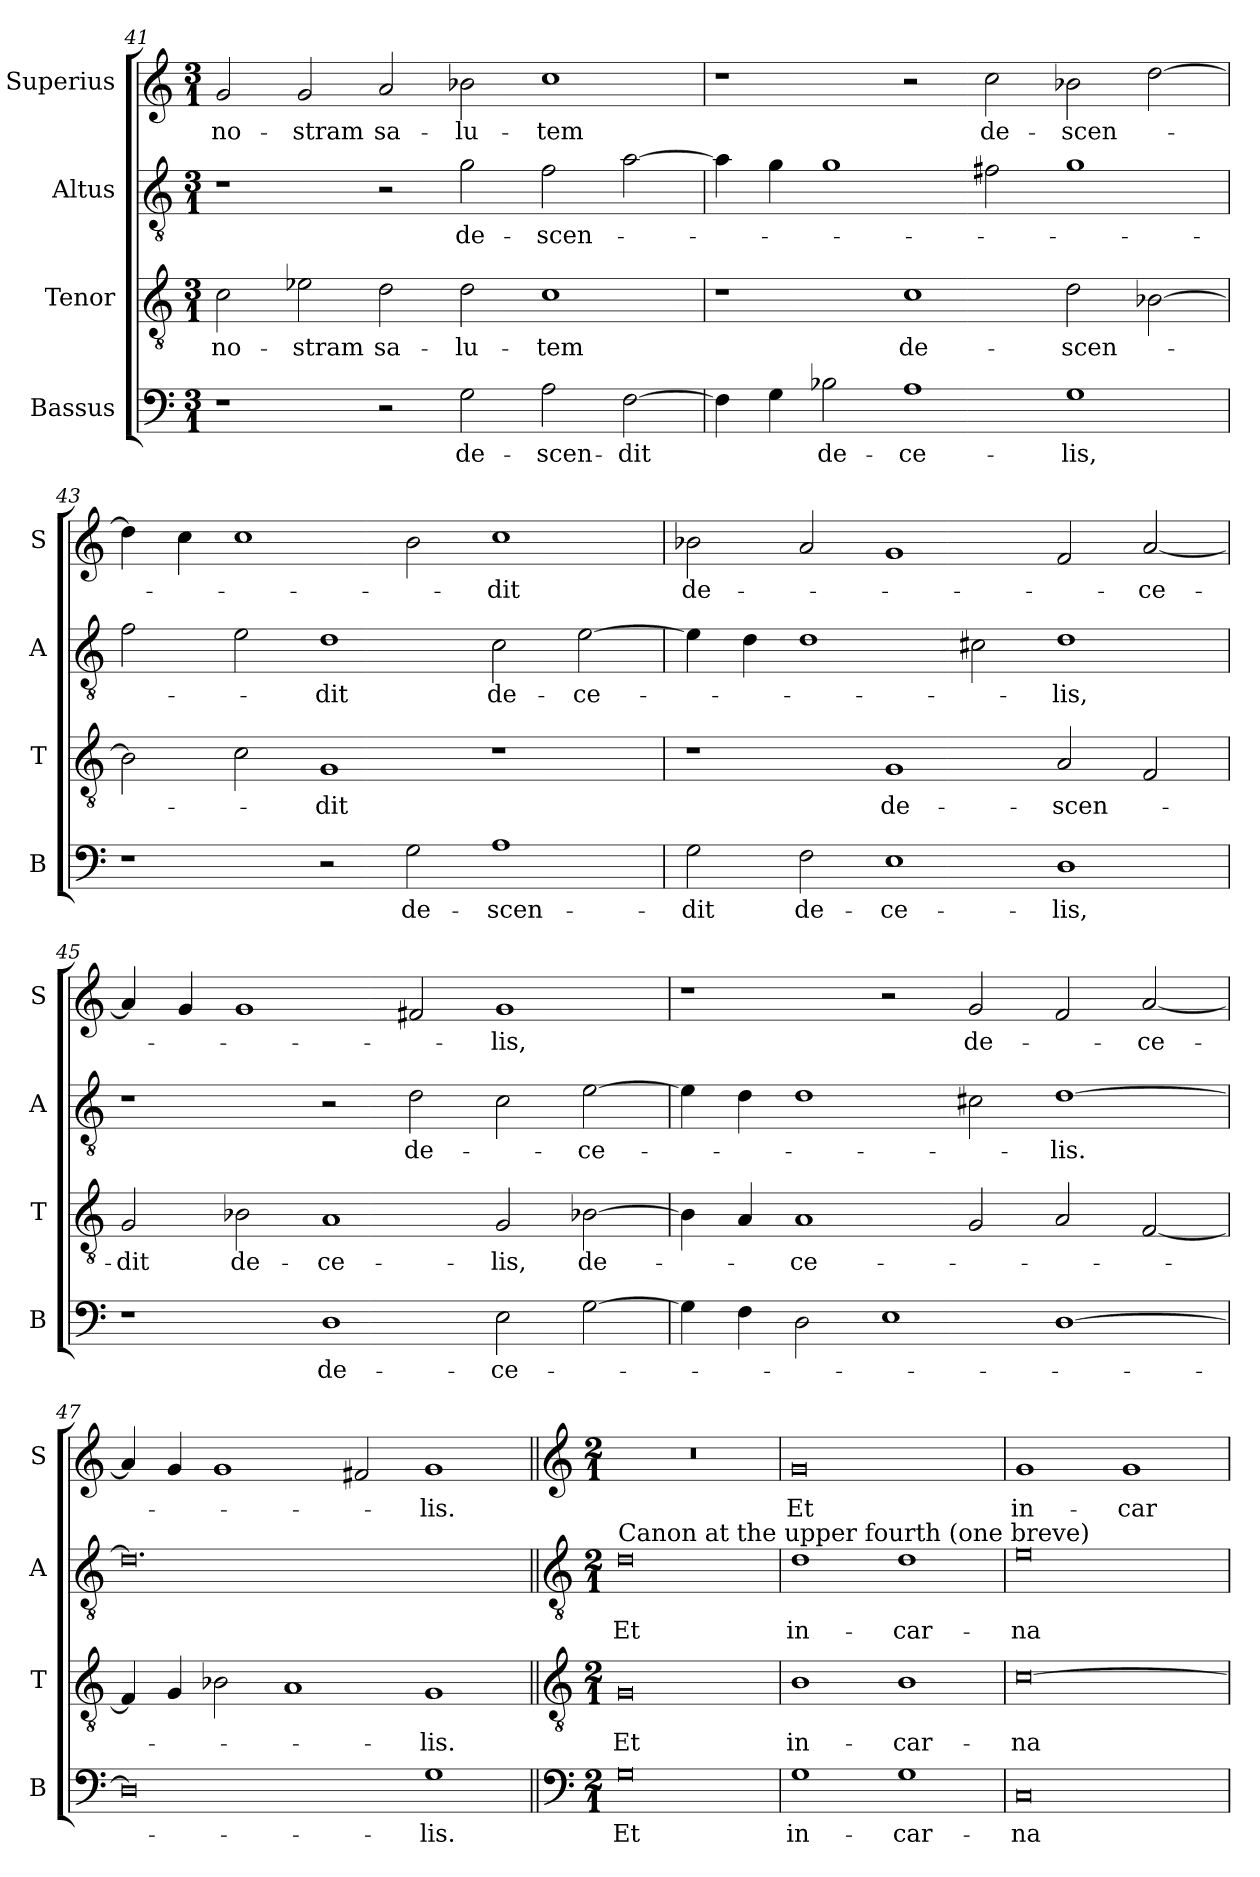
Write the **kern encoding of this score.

**kern	**text	**kern	**text	**kern	**text	**kern	**text
*part4	*part4	*part3	*part3	*part2	*part2	*part1	*part1
*staff4	*staff4	*staff3	*staff3	*staff2	*staff2	*staff1	*staff1
*I"Bassus	*	*I"Tenor	*	*I"Altus	*	*I"Superius	*
*I'B	*	*I'T	*	*I'A	*	*I'S	*
*clefF4	*	*clefGv2	*	*clefGv2	*	*clefG2	*
*k[]	*	*k[]	*	*k[]	*	*k[]	*
*M3/1	*	*M3/1	*	*M3/1	*	*M3/1	*
=41	=41	=41	=41	=41	=41	=41	=41
1r	.	2c\	no-	1r	.	2g/	no-
.	.	2e-X\	-stram	.	.	2g/	-stram
2r	.	2d\	sa-	2r	.	2a/	sa-
2G\	de-	2d\	-lu-	2g\	de-	2b-X\	-lu-
2A\	-scen-	1c	-tem	2f\	-scen-	1cc	-tem
[2F\	-dit	.	.	[2a\	.	.	.
=42	=42	=42	=42	=42	=42	=42	=42
4F\]	.	1r	.	4a\]	.	1r	.
4G\	.	.	.	4g\	.	.	.
2B-X\	de-	.	.	1g	.	.	.
1A	-ce-	1c	de-	.	.	2r	.
.	.	.	.	2f#X\	.	2cc\	de-
1G	-lis,	2d\	-scen-	1g	.	2b-X\	-scen-
.	.	[2B-X\	.	.	.	[2dd\	.
=43	=43	=43	=43	=43	=43	=43	=43
1r	.	2B-\]	.	2f\	.	4dd\]	.
.	.	.	.	.	.	4cc\	.
.	.	2c\	.	2e\	.	1cc	.
2r	.	1G	-dit	1d	-dit	.	.
2G\	de-	.	.	.	.	2b\	.
1A	-scen-	1r	.	2c\	de-	1cc	-dit
.	.	.	.	[2e\	-ce-	.	.
=44	=44	=44	=44	=44	=44	=44	=44
2G\	-dit	1r	.	4e\]	.	2b-X\	de-
.	.	.	.	4d\	.	.	.
2F\	de-	.	.	1d	.	2a/	.
1E	-ce-	1G	de-	.	.	1g	.
.	.	.	.	2c#X\	.	.	.
1D	-lis,	2A/	-scen-	1d	-lis,	2f/	.
.	.	2F/	.	.	.	[2a/	-ce-
=45	=45	=45	=45	=45	=45	=45	=45
1r	.	2G/	-dit	1r	.	4a/]	.
.	.	.	.	.	.	4g/	.
.	.	2B-X\	de-	.	.	1g	.
1D	de-	1A	-ce-	2r	.	.	.
.	.	.	.	2d\	de-	2f#X/	.
2E\	-ce-	2G/	-lis,	2c\	.	1g	-lis,
[2G\	.	[2B-X\	de-	[2e\	-ce-	.	.
=46	=46	=46	=46	=46	=46	=46	=46
4G\]	.	4B-\]	.	4e\]	.	1r	.
4F\	.	4A/	.	4d\	.	.	.
2D\	.	1A	-ce-	1d	.	.	.
1E	.	.	.	.	.	2r	.
.	.	2G/	.	2c#X\	.	2g/	de-
[1D	.	2A/	.	[1d	-lis.	2f/	.
.	.	[2F/	.	.	.	[2a/	-ce-
=47	=47	=47	=47	=47	=47	=47	=47
0D]	.	4F/]	.	0.d]	.	4a/]	.
.	.	4G/	.	.	.	4g/	.
.	.	2B-X\	.	.	.	1g	.
.	.	1A	.	.	.	.	.
.	.	.	.	.	.	2f#X/	.
1G	-lis.	1G	-lis.	.	.	1g	-lis.
!!LO:LB:g=z
=48||	=48||	=48||	=48||	=48||	=48||	=48||	=48||
*clefF4	*	*clefGv2	*	*clefGv2	*	*clefG2	*
*k[]	*	*k[]	*	*k[]	*	*k[]	*
*M2/1	*	*M2/1	*	*M2/1	*	*M2/1	*
!	!	!	!	!LO:TX:a:t=Canon at the upper fourth (one breve)	!	!	!
0G	Et	0G	Et	0d	Et	0r	.
=49	=49	=49	=49	=49	=49	=49	=49
1G	in-	1B	in-	1d	in-	0g	Et
1G	-car-	1B	-car-	1d	-car-	.	.
=50	=50	=50	=50	=50	=50	=50	=50
0C	-na-	[0c	-na-	0e	-na-	1g	in-
.	.	.	.	.	.	1g	-car-
=	=	=	=	=	=	=	=
*-	*-	*-	*-	*-	*-	*-	*-
